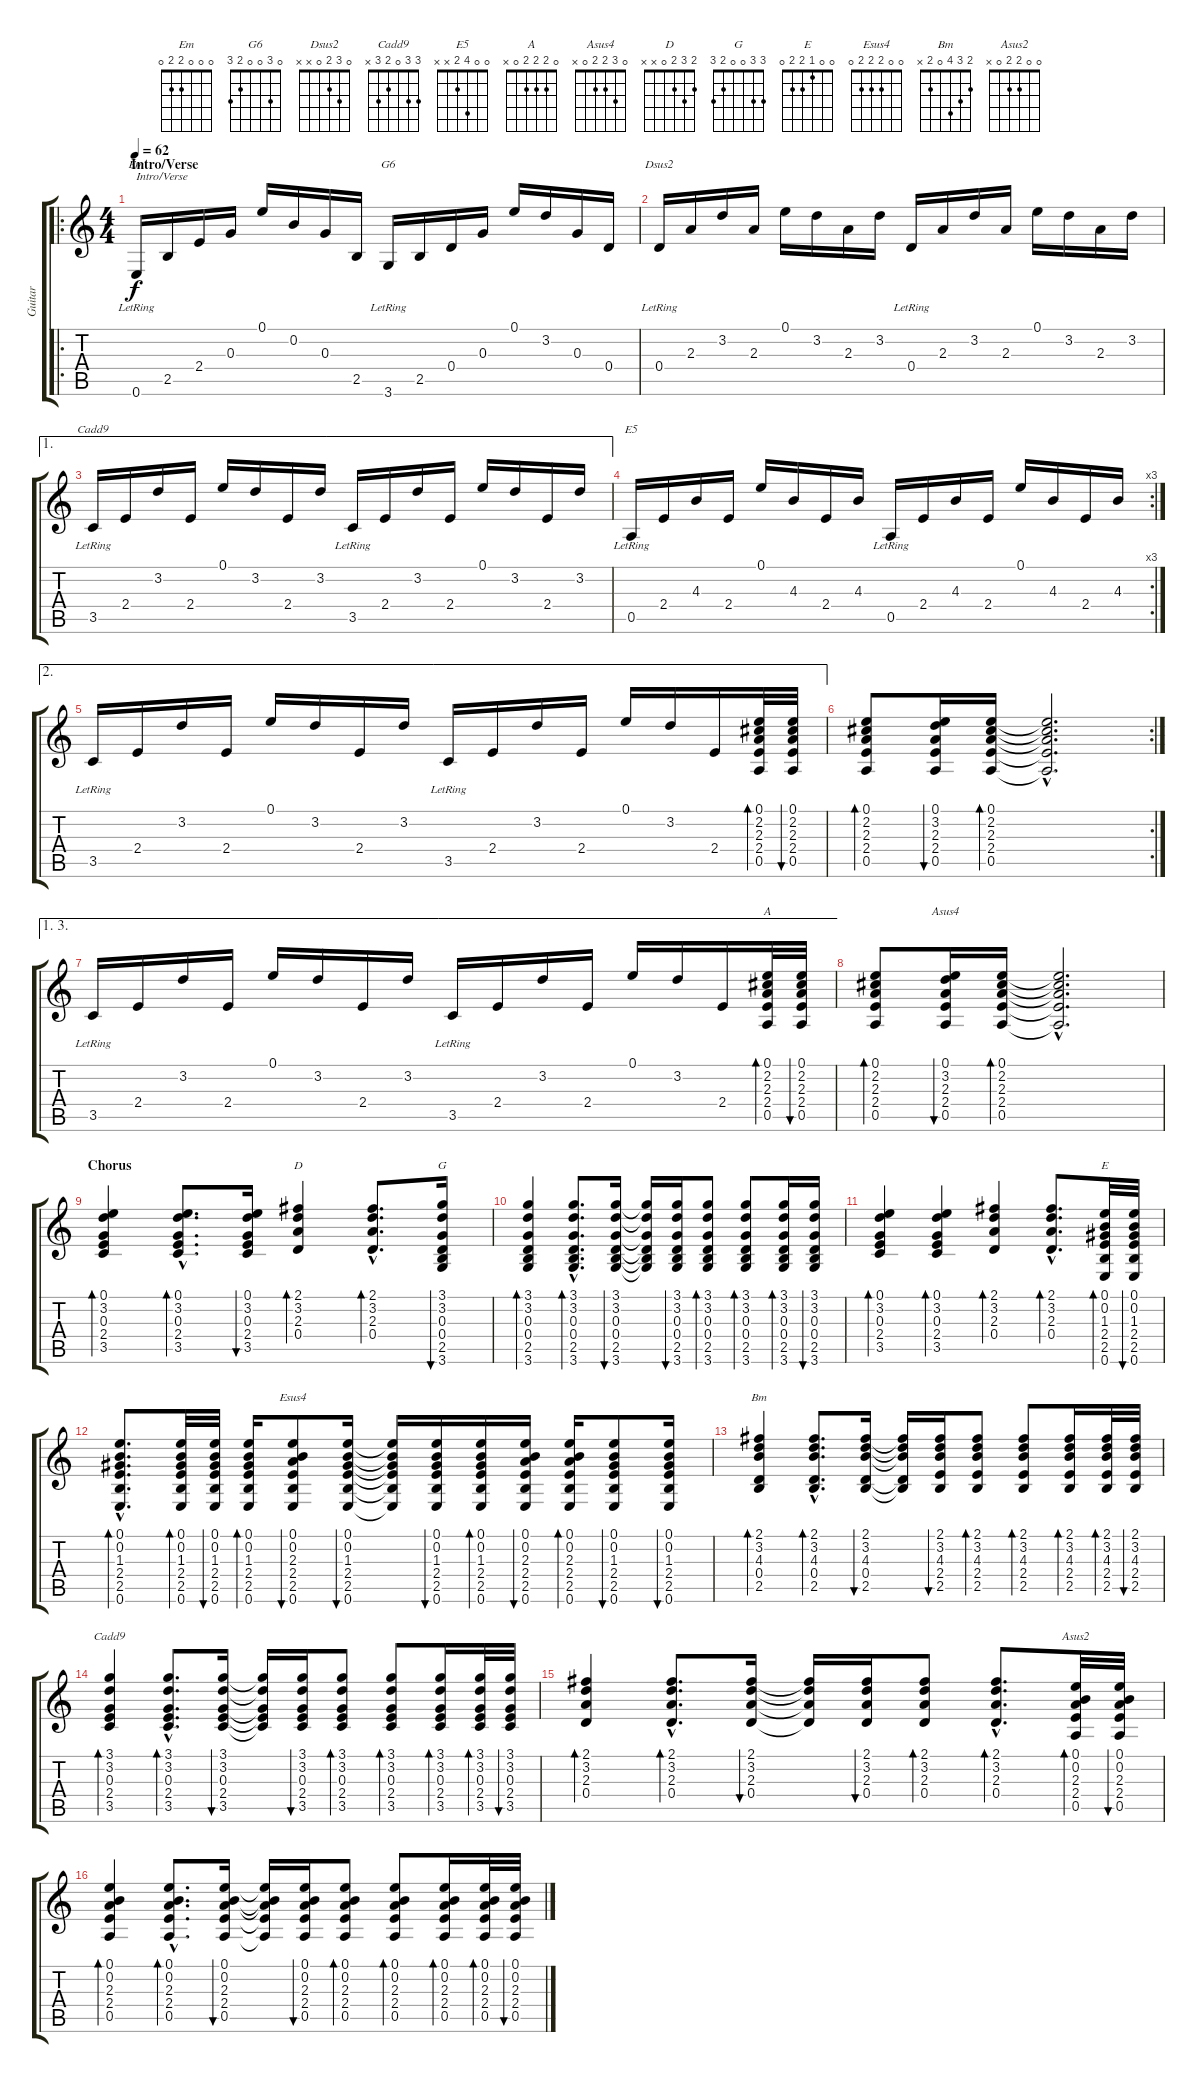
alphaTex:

\track ("Guitar" "Guitar") {instrument acousticguitarsteel}
\staff {score tabs}
\tuning (E4 B3 G3 D3 A2 E2) {hide}
\chord ("Em" 0 0 0 2 2 0)
\chord ("G6" 0 3 0 0 2 3)
\chord ("Dsus2" 0 3 2 0 x x)
\chord ("Cadd9" 0 3 0 2 3 x)
\chord ("E5" 0 0 4 2 x x)
\chord ("A" 0 2 2 2 0 x)
\chord ("Asus4" 0 3 2 2 0 x)
\chord ("D" 2 3 2 0 x x)
\chord ("G" 3 3 0 0 2 3)
\chord ("E" 0 0 1 2 2 0)
\chord ("Esus4" 0 0 2 2 2 0)
\chord ("Bm" 2 3 4 0 2 x)
\chord ("Cadd9" 3 3 0 2 3 x)
\chord ("Asus2" 0 0 2 2 0 x)
\ro
\ts (4 4)
\section ("" "Intro/Verse")
\tempo 62
\clef g2
\ks c
0.6{lr}.16{ch "Em" txt "Intro/Verse" dy f instrument acousticguitarsteel} 2.5.16 2.4.16 0.3.16 0.1.16 0.2.16 0.3.16 2.5.16 3.6{lr}.16{ch "G6"} 2.5.16 0.4.16 0.3.16 0.1.16 3.2.16 0.3.16 0.4.16 |
0.4{lr}.16{ch "Dsus2"} 2.3.16 3.2.16 2.3.16 0.1.16 3.2.16 2.3.16 3.2.16 0.4{lr}.16 2.3.16 3.2.16 2.3.16 0.1.16 3.2.16 2.3.16 3.2.16 |
\ae 1
3.5{lr}.16{ch "Cadd9"} 2.4.16 3.2.16 2.4.16 0.1.16 3.2.16 2.4.16 3.2.16 3.5{lr}.16 2.4.16 3.2.16 2.4.16 0.1.16 3.2.16 2.4.16 3.2.16 |
\rc 3
0.5{lr}.16{ch "E5"} 2.4.16 4.3.16 2.4.16 0.1.16 4.3.16 2.4.16 4.3.16 0.5{lr}.16 2.4.16 4.3.16 2.4.16 0.1.16 4.3.16 2.4.16 4.3.16 |
\ae 2
3.5{lr}.16 2.4.16 3.2.16 2.4.16 0.1.16 3.2.16 2.4.16 3.2.16 3.5{lr}.16 2.4.16 3.2.16 2.4.16 0.1.16 3.2.16 2.4.16 (0.1 2.2 2.3 2.4 0.5).32{bd 60} (0.1 2.2 2.3 2.4 0.5).32{bu 60} |
\rc 2
(0.1 2.2 2.3 2.4 0.5).8{bd 60} (0.1 3.2 2.3 2.4 0.5).16{bu 60} (0.1 2.2 2.3 2.4 0.5).16{bd 60} (0.1{hac t} 2.2{hac t} 2.3{hac t} 2.4{hac t} 0.5{hac t}).2{d} |
\ae (1 3)
3.5{lr}.16 2.4.16 3.2.16 2.4.16 0.1.16 3.2.16 2.4.16 3.2.16 3.5{lr}.16 2.4.16 3.2.16 2.4.16 0.1.16 3.2.16 2.4.16 (0.1 2.2 2.3 2.4 0.5).32{bd 60 ch "A"} (0.1 2.2 2.3 2.4 0.5).32{bu 60} |
(0.1 2.2 2.3 2.4 0.5).8{bd 60} (0.1 3.2 2.3 2.4 0.5).16{bu 60 ch "Asus4"} (0.1 2.2 2.3 2.4 0.5).16{bd 60} (0.1{hac t} 2.2{hac t} 2.3{hac t} 2.4{hac t} 0.5{hac t}).2{d} |
\section ("" "Chorus")
(0.1 3.2 0.3 2.4 3.5).4{bd 60} (0.1{hac} 3.2{hac} 0.3{hac} 2.4{hac} 3.5{hac}).8{d bd 60} (0.1 3.2 0.3 2.4 3.5).16{bu 60} (2.1 3.2 2.3 0.4).4{bd 60 ch "D"} (2.1{hac} 3.2{hac} 2.3{hac} 0.4{hac}).8{d bd 60} (3.1 3.2 0.3 0.4 2.5 3.6).16{bu 60 ch "G"} |
(3.1 3.2 0.3 0.4 2.5 3.6).4{bd 60} (3.1{hac} 3.2{hac} 0.3{hac} 0.4{hac} 2.5{hac} 3.6{hac}).8{d bd 60} (3.1 3.2 0.3 0.4 2.5 3.6).16{bu 60} (3.1{t} 3.2{t} 0.3{t} 0.4{t} 2.5{t} 3.6{t}).16 (3.1 3.2 0.3 0.4 2.5 3.6).16{bu 60} (3.1 3.2 0.3 0.4 2.5 3.6).8{bd 60} (3.1 3.2 0.3 0.4 2.5 3.6).8{bd 60} (3.1 3.2 0.3 0.4 2.5 3.6).16{bd 60} (3.1 3.2 0.3 0.4 2.5 3.6).16{bu 60} |
(0.1 3.2 0.3 2.4 3.5).4{bd 60} (0.1 3.2 0.3 2.4 3.5).4{bd 60} (2.1 3.2 2.3 0.4).4{bd 60} (2.1{hac} 3.2{hac} 2.3{hac} 0.4{hac}).8{d bd 60} (0.1 0.2 1.3 2.4 2.5 0.6).32{bd 60 ch "E"} (0.1 0.2 1.3 2.4 2.5 0.6).32{bu 60} |
(0.1{hac} 0.2{hac} 1.3{hac} 2.4{hac} 2.5{hac} 0.6{hac}).8{d bd 60} (0.1 0.2 1.3 2.4 2.5 0.6).32{bd 60} (0.1 0.2 1.3 2.4 2.5 0.6).32{bu 60} (0.1 0.2 1.3 2.4 2.5 0.6).16{bd 60} (0.1 0.2 2.3 2.4 2.5 0.6).8{bu 60 ch "Esus4"} (0.1 0.2 1.3 2.4 2.5 0.6).16{bu 60} (0.1{t} 0.2{t} 1.3{t} 2.4{t} 2.5{t} 0.6{t}).16 (0.1 0.2 1.3 2.4 2.5 0.6).16{bu 60} (0.1 0.2 1.3 2.4 2.5 0.6).16{bd 60} (0.1 0.2 2.3 2.4 2.5 0.6).16{bu 60} (0.1 0.2 2.3 2.4 2.5 0.6).16{bd 60} (0.1 0.2 1.3 2.4 2.5 0.6).8{bu 60} (0.1 0.2 1.3 2.4 2.5 0.6).16{bu 60} |
(2.1 3.2 4.3 0.4 2.5).4{bd 60 ch "Bm"} (2.1{hac} 3.2{hac} 4.3{hac} 0.4{hac} 2.5{hac}).8{d bd 60} (2.1 3.2 4.3 0.4 2.5).16{bu 60} (2.1{t} 3.2{t} 4.3{t} 0.4{t} 2.5{t}).16 (2.1 3.2 4.3 2.4 2.5).16{bu 60} (2.1 3.2 4.3 2.4 2.5).8{bd 60} (2.1 3.2 4.3 2.4 2.5).8{bd 60} (2.1 3.2 4.3 2.4 2.5).16{bd 60} (2.1 3.2 4.3 2.4 2.5).32{bd 60} (2.1 3.2 4.3 2.4 2.5).32{bu 60} |
(3.1 3.2 0.3 2.4 3.5).4{bd 60 ch "Cadd9"} (3.1{hac} 3.2{hac} 0.3{hac} 2.4{hac} 3.5{hac}).8{d bd 60} (3.1 3.2 0.3 2.4 3.5).16{bu 60} (3.1{t} 3.2{t} 0.3{t} 2.4{t} 3.5{t}).16 (3.1 3.2 0.3 2.4 3.5).16{bu 60} (3.1 3.2 0.3 2.4 3.5).8{bd 60} (3.1 3.2 0.3 2.4 3.5).8{bd 60} (3.1 3.2 0.3 2.4 3.5).16{bd 60} (3.1 3.2 0.3 2.4 3.5).32{bd 60} (3.1 3.2 0.3 2.4 3.5).32{bu 60} |
(2.1 3.2 2.3 0.4).4{bd 60} (2.1{hac} 3.2{hac} 2.3{hac} 0.4{hac}).8{d bd 60} (2.1 3.2 2.3 0.4).16{bu 60} (2.1{t} 3.2{t} 2.3{t} 0.4{t}).16 (2.1 3.2 2.3 0.4).16{bu 60} (2.1 3.2 2.3 0.4).8{bd 60} (2.1{hac} 3.2{hac} 2.3{hac} 0.4{hac}).8{d bd 60} (0.1 0.2 2.3 2.4 0.5).32{bd 60 ch "Asus2"} (0.1 0.2 2.3 2.4 0.5).32{bu 60} |
(0.1 0.2 2.3 2.4 0.5).4{bd 60} (0.1{hac} 0.2{hac} 2.3{hac} 2.4{hac} 0.5{hac}).8{d bd 60} (0.1 0.2 2.3 2.4 0.5).16{bu 60} (0.1{t} 0.2{t} 2.3{t} 2.4{t} 0.5{t}).16 (0.1 0.2 2.3 2.4 0.5).16{bu 60} (0.1 0.2 2.3 2.4 0.5).8{bd 60} (0.1 0.2 2.3 2.4 0.5).8{bd 60} (0.1 0.2 2.3 2.4 0.5).16{bd 60} (0.1 0.2 2.3 2.4 0.5).32{bd 60} (0.1 0.2 2.3 2.4 0.5).32{bu 60}
